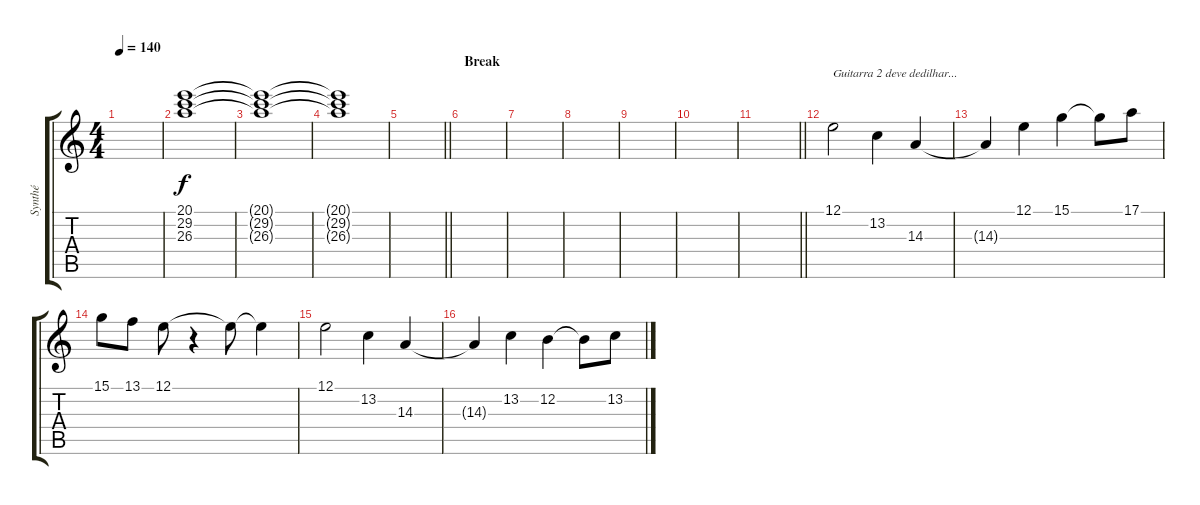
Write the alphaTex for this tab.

\track ("Synthé" "Synthé") {instrument stringensemble1}
\staff {score tabs}
\tuning (E4 B3 G3 D3 A2 E2) {hide}
\ts (4 4)
\tempo 140
\clef g2
\ks c
|
(20.1 29.2 26.3).1{volume 8 instrument stringensemble1} |
(20.1{t} 29.2{t} 26.3{t}).1 |
(20.1{t} 29.2{t} 26.3{t}).1 |
\barLineRight lightlight
|
\section ("" "Break")
|
|
|
|
|
\barLineRight lightlight
|
12.1.2{txt "Guitarra 2 deve dedilhar..." instrument piccolo} 13.2.4 14.3.4 |
14.3{t}.4 12.1.4 15.1.4 15.1{t}.8 17.1.8 |
15.1.8 13.1.8 12.1.8 r.4 12.1{t}.8 12.1{t}.4 |
12.1.2 13.2.4 14.3.4 |
14.3{t}.4 13.2.4 12.2.4 12.2{t}.8 13.2.8
